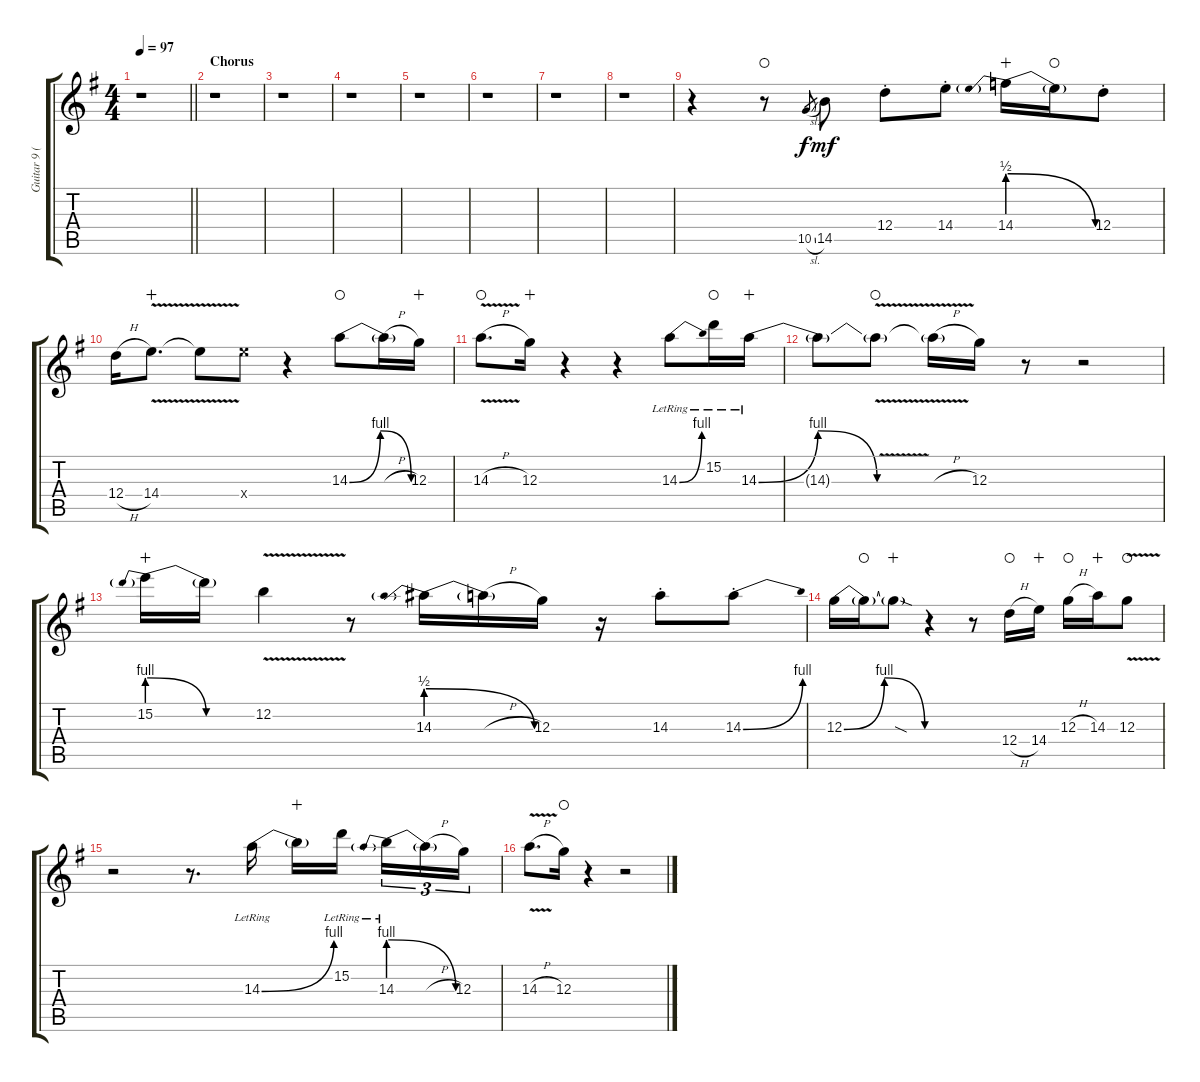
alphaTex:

\track ("Guitar 9 (dist.)" "Guitar 9 (") {instrument distortionguitar}
\staff {score tabs}
\tuning (E4 B3 G3 D3 A2 E2) {hide}
\ts (4 4)
\tempo 97
\clef g2
\barLineRight lightlight
\ks eminor
r.1{dy f} |
\section ("" "Chorus")
r.1 |
r.1 |
r.1 |
r.1 |
r.1 |
r.1 |
r.1 |
r.4 r.8{waho} 10.5{sl}.8{gr} 14.5.8{dy mf} 12.4{st}.8 14.4{st}.8 14.4{be (prebendrelease 0 2 60 0)}.16{wahc} 14.4{t}.16{waho} 12.4{st}.8 |
12.4{h}.16 14.4{v}.8{d wahc} 14.4{t}.8 14.4{x}.8 r.4 14.3{be (bendrelease 0 0 15 4 15 4 60 0)}.8{waho} 14.3{h t}.16 12.3.16{wahc} |
14.3{v h}.8{d waho} 12.3.16{wahc} r.4 r.4 14.3{be (bend 0 0 60 4) lr}.8 15.2{lr}.16{waho} 14.3{be (bendrelease 0 0 9 4 20 4 60 0) lr}.16{wahc} |
14.3{t}.8 14.3{v t}.8{waho} 14.3{v h t}.16 12.3.16 r.8 r.2 |
15.2{be (prebendrelease 0 4 60 0)}.16{wahc} 15.2{be (hold 0 0 60 0) t}.16 12.2{v}.4 r.8 14.3{be (prebendrelease 0 2 60 0)}.16 14.3{h t}.16 12.3.16 r.16 14.3{st}.8 14.3{be (bend 0 0 60 4) st}.8 |
12.3{be (bendrelease 0 0 30 4 30 4 60 0)}.16 12.3{t}.16{waho} 12.3{sod t}.8{wahc} r.4 r.8 12.4{h}.16{waho} 14.4.16{wahc} 12.3{h}.16{waho} 14.3.16{wahc} 12.3{v}.8{waho} |
r.2 r.8{d} 14.3{be (bend 0 0 60 4) lr}.16 14.3{t}.16{wahc} 15.2{lr}.16{beam splitsecondary} 14.3{be (prebendrelease 0 4 60 0) lr}.16{tu (3 2)} 14.3{h t}.16{tu (3 2)} 12.3.16{tu (3 2)} |
14.3{v h}.8{d} 12.3.16{waho} r.4 r.2
